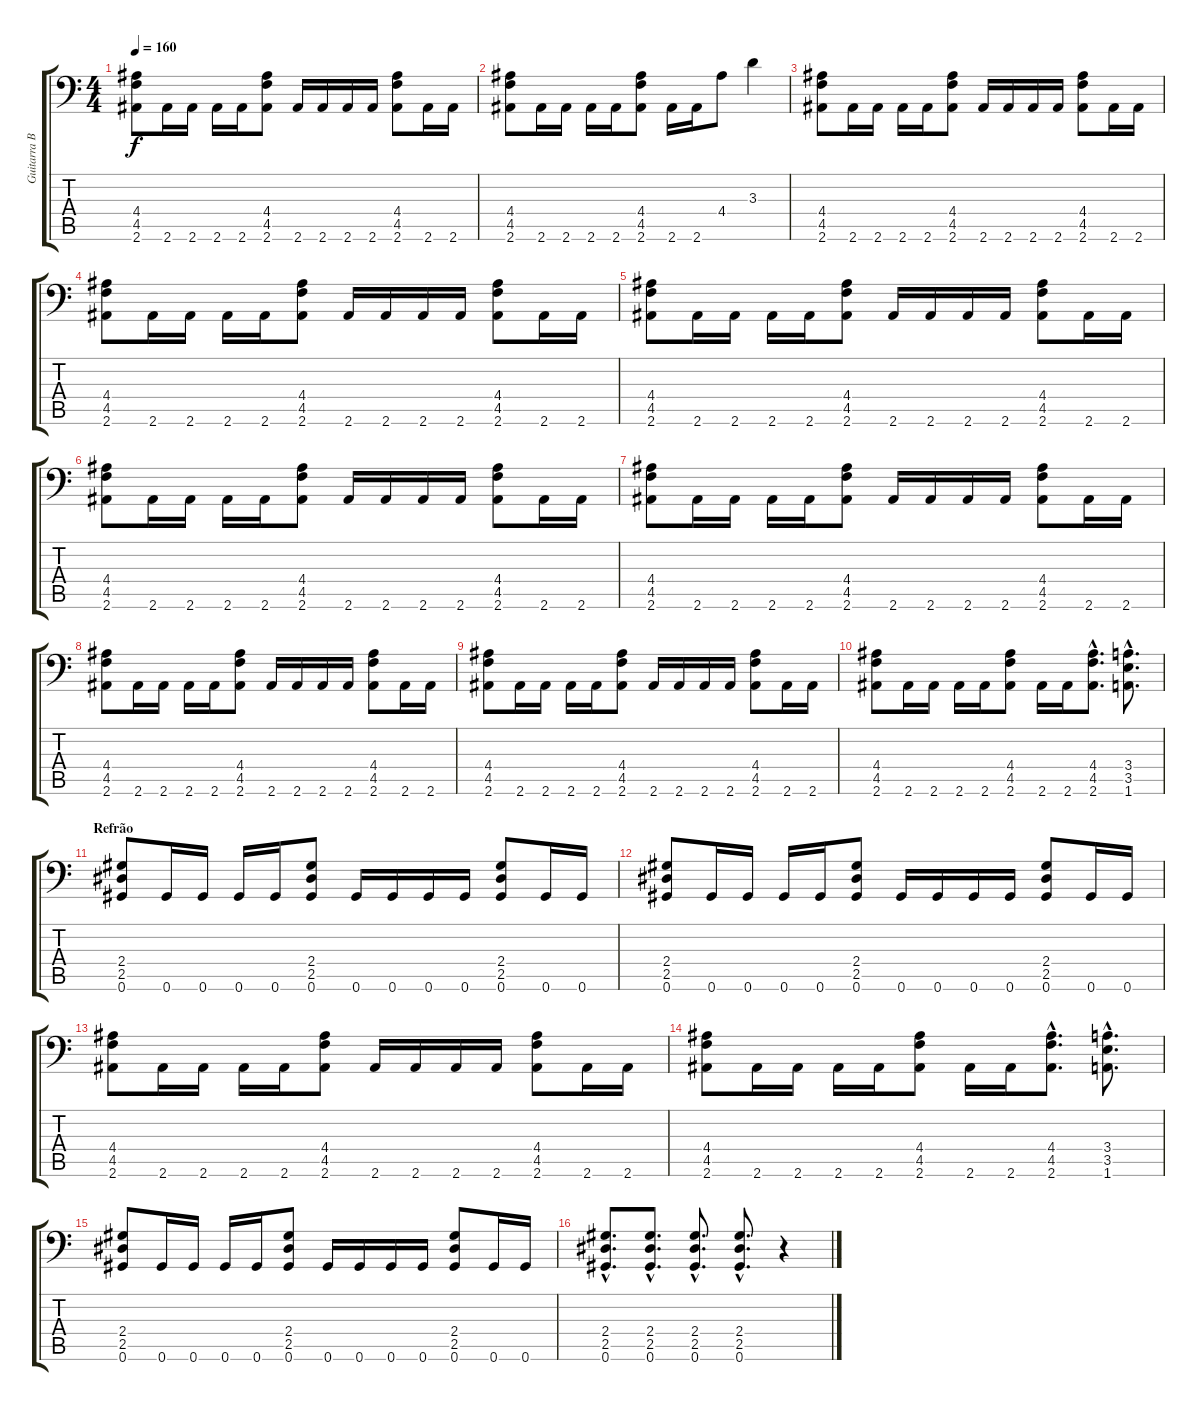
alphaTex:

\track ("Guitarra Base" "Guitarra B") {instrument overdrivenguitar}
\staff {score tabs}
\tuning (Ab3 Eb3 B2 Gb2 Db2 Ab1) {hide}
\ts (4 4)
\tempo 160
\clef f4
\ks c
(4.4 4.5 2.6).8{dy f} 2.6.16 2.6.16 2.6.16 2.6.16 (4.4 4.5 2.6).8 2.6.16 2.6.16 2.6.16 2.6.16 (4.4 4.5 2.6).8 2.6.16 2.6.16 |
(4.4 4.5 2.6).8 2.6.16 2.6.16 2.6.16 2.6.16 (4.4 4.5 2.6).8 2.6.16 2.6.16 4.4.8 3.3.4 |
(4.4 4.5 2.6).8 2.6.16 2.6.16 2.6.16 2.6.16 (4.4 4.5 2.6).8 2.6.16 2.6.16 2.6.16 2.6.16 (4.4 4.5 2.6).8 2.6.16 2.6.16 |
(4.4 4.5 2.6).8 2.6.16 2.6.16 2.6.16 2.6.16 (4.4 4.5 2.6).8 2.6.16 2.6.16 2.6.16 2.6.16 (4.4 4.5 2.6).8 2.6.16 2.6.16 |
(4.4 4.5 2.6).8 2.6.16 2.6.16 2.6.16 2.6.16 (4.4 4.5 2.6).8 2.6.16 2.6.16 2.6.16 2.6.16 (4.4 4.5 2.6).8 2.6.16 2.6.16 |
(4.4 4.5 2.6).8 2.6.16 2.6.16 2.6.16 2.6.16 (4.4 4.5 2.6).8 2.6.16 2.6.16 2.6.16 2.6.16 (4.4 4.5 2.6).8 2.6.16 2.6.16 |
(4.4 4.5 2.6).8 2.6.16 2.6.16 2.6.16 2.6.16 (4.4 4.5 2.6).8 2.6.16 2.6.16 2.6.16 2.6.16 (4.4 4.5 2.6).8 2.6.16 2.6.16 |
(4.4 4.5 2.6).8 2.6.16 2.6.16 2.6.16 2.6.16 (4.4 4.5 2.6).8 2.6.16 2.6.16 2.6.16 2.6.16 (4.4 4.5 2.6).8 2.6.16 2.6.16 |
(4.4 4.5 2.6).8 2.6.16 2.6.16 2.6.16 2.6.16 (4.4 4.5 2.6).8 2.6.16 2.6.16 2.6.16 2.6.16 (4.4 4.5 2.6).8 2.6.16 2.6.16 |
(4.4 4.5 2.6).8 2.6.16 2.6.16 2.6.16 2.6.16 (4.4 4.5 2.6).8 2.6.16 2.6.16 (4.4{hac} 4.5{hac} 2.6{hac}).8{d} (3.4{hac} 3.5{hac} 1.6{hac}).8{d} |
\section ("" "Refrão")
(2.4 2.5 0.6).8 0.6.16 0.6.16 0.6.16 0.6.16 (2.4 2.5 0.6).8 0.6.16 0.6.16 0.6.16 0.6.16 (2.4 2.5 0.6).8 0.6.16 0.6.16 |
(2.4 2.5 0.6).8 0.6.16 0.6.16 0.6.16 0.6.16 (2.4 2.5 0.6).8 0.6.16 0.6.16 0.6.16 0.6.16 (2.4 2.5 0.6).8 0.6.16 0.6.16 |
(4.4 4.5 2.6).8 2.6.16 2.6.16 2.6.16 2.6.16 (4.4 4.5 2.6).8 2.6.16 2.6.16 2.6.16 2.6.16 (4.4 4.5 2.6).8 2.6.16 2.6.16 |
(4.4 4.5 2.6).8 2.6.16 2.6.16 2.6.16 2.6.16 (4.4 4.5 2.6).8 2.6.16 2.6.16 (4.4{hac} 4.5{hac} 2.6{hac}).8{d} (3.4{hac} 3.5{hac} 1.6{hac}).8{d} |
(2.4 2.5 0.6).8 0.6.16 0.6.16 0.6.16 0.6.16 (2.4 2.5 0.6).8 0.6.16 0.6.16 0.6.16 0.6.16 (2.4 2.5 0.6).8 0.6.16 0.6.16 |
(2.4{hac} 2.5{hac} 0.6{hac}).8{d} (2.4{hac} 2.5{hac} 0.6{hac}).8{d} (2.4{hac} 2.5{hac} 0.6{hac}).8{d} (2.4{hac} 2.5{hac} 0.6{hac}).8{d} r.4
